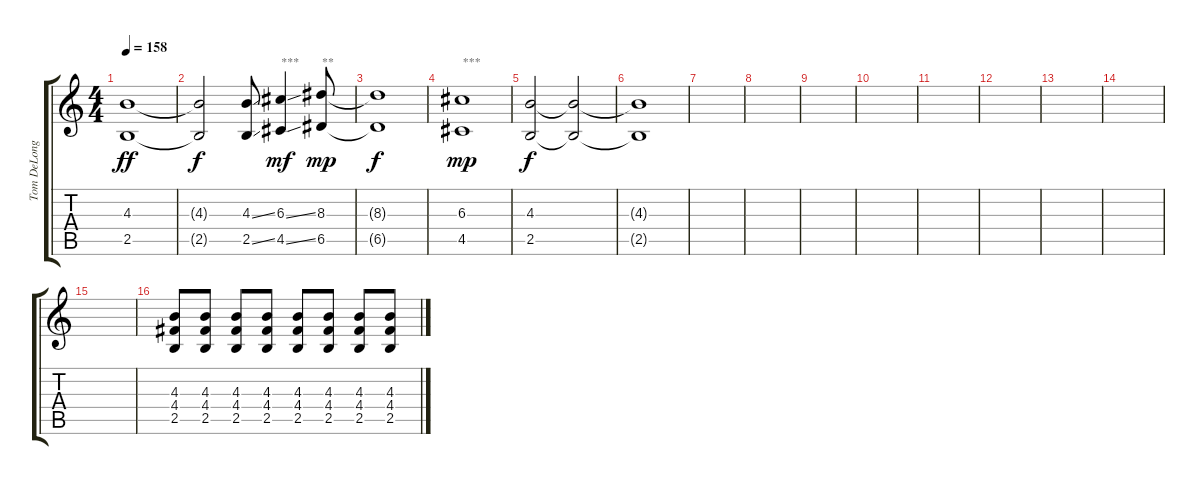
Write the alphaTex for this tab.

\track ("Tom DeLonge - Distortion Guitar" "Tom DeLong") {instrument distortionguitar}
\staff {score tabs}
\tuning (E4 B3 G3 D3 A2 E2) {hide}
\ts (4 4)
\tempo 158
\clef g2
\ks c
(4.3 2.5).1{dy ff} |
(4.3{t} 2.5{t}).2{dy f} (4.3{ss} 2.5{ss}).8 (6.3{ss} 4.5{ss}).4{txt "***" dy mf} (8.3 6.5).8{txt "** " dy mp} |
(8.3{t} 6.5{t}).1{dy f} |
(6.3 4.5).1{txt "***" dy mp} |
(4.3 2.5).2{dy f} (4.3{t} 2.5{t}).2{volume 0} |
(4.3{t} 2.5{t}).1 |
|
|
|
|
|
|
|
|
|
(4.3 4.4 2.5).8{volume 13 instrument distortionguitar} (4.3 4.4 2.5).8 (4.3 4.4 2.5).8 (4.3 4.4 2.5).8 (4.3 4.4 2.5).8 (4.3 4.4 2.5).8 (4.3 4.4 2.5).8 (4.3 4.4 2.5).8
